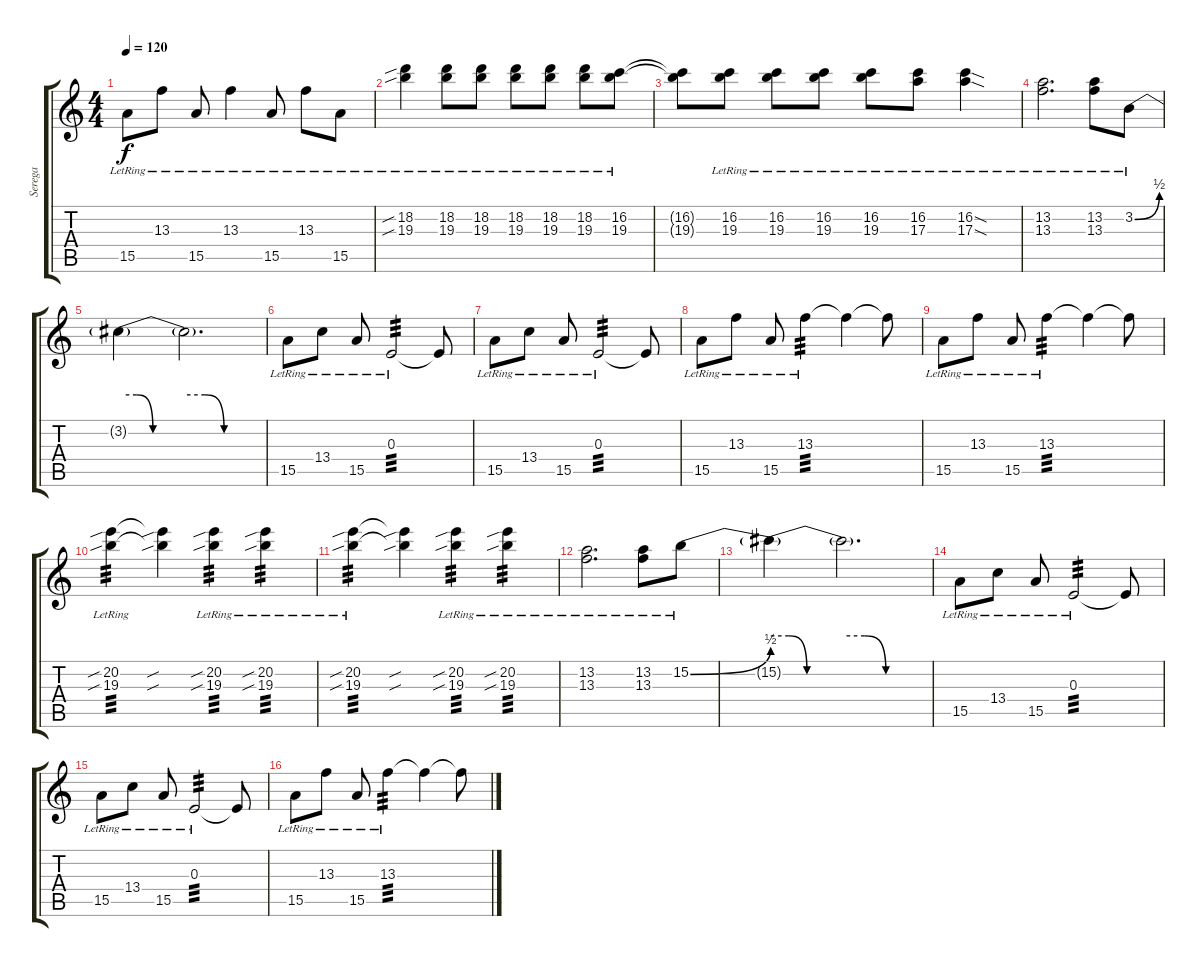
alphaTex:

\track ("Serega" "Serega") {instrument distortionguitar}
\staff {score tabs}
\tuning (Db4 Ab3 E3 B2 Gb2 Db2) {hide}
\ts (4 4)
\tempo 120
\clef g2
\ks c
15.5{lr}.8{dy f} 13.3{lr}.8 15.5{lr}.8 13.3{lr}.4 15.5{lr}.8 13.3{lr}.8 15.5{lr}.8 |
(18.2{sib lr} 19.3{sib lr}).4 (18.2{lr} 19.3{lr}).8 (18.2{lr} 19.3{lr}).8 (18.2{lr} 19.3{lr}).8 (18.2{lr} 19.3{lr}).8 (18.2{lr} 19.3{lr}).8 (16.2{lr} 19.3{lr}).8 |
(16.2{t} 19.3{t}).8 (16.2{lr} 19.3{lr}).8 (16.2{lr} 19.3{lr}).8 (16.2{lr} 19.3{lr}).8 (16.2{lr} 19.3{lr}).8 (16.2{lr} 17.3).8 (16.2{sod lr} 17.3{sod lr}).4 |
(13.2{lr} 13.3{lr}).2{d} (13.2{lr} 13.3{lr}).8 3.2{be (bend 0 0 60 2) lr}.8 |
3.2{be (custom 0 4 15 4 30 0 60 0) t}.4 3.2{be (custom 0 4 15 4 30 0 60 0) t}.2{d} |
15.5{lr}.8 13.4{lr}.8 15.5{lr}.8 0.3{lr}.2{tp 3} 0.3{t}.8 |
15.5{lr}.8 13.4{lr}.8 15.5{lr}.8 0.3{lr}.2{tp 3} 0.3{t}.8 |
15.5{lr}.8 13.3{lr}.8 15.5{lr}.8 13.3{lr}.4{tp 3} 13.3{t}.4 13.3{t}.8 |
15.5{lr}.8 13.3{lr}.8 15.5{lr}.8 13.3{lr}.4{tp 3} 13.3{t}.4 13.3{t}.8 |
(20.2{sib lr} 19.3{sib lr}).4{tp 3} (20.2{sib t} 19.3{sib t}).4 (20.2{sib lr} 19.3{sib lr}).4{tp 3} (20.2{sib lr} 19.3{sib lr}).4{tp 3} |
(20.2{sib lr} 19.3{sib lr}).4{tp 3} (20.2{sib t} 19.3{sib t}).4 (20.2{sib lr} 19.3{sib lr}).4{tp 3} (20.2{sib lr} 19.3{sib lr}).4{tp 3} |
(13.2{lr} 13.3{lr}).2{d} (13.2{lr} 13.3{lr}).8 15.2{be (bend 0 0 60 2) lr}.8 |
15.2{be (custom 0 4 15 4 30 0 60 0) t}.4 15.2{be (custom 0 4 15 4 30 0 60 0) t}.2{d} |
15.5{lr}.8 13.4{lr}.8 15.5{lr}.8 0.3{lr}.2{tp 3} 0.3{t}.8 |
15.5{lr}.8 13.4{lr}.8 15.5{lr}.8 0.3{lr}.2{tp 3} 0.3{t}.8 |
15.5{lr}.8 13.3{lr}.8 15.5{lr}.8 13.3{lr}.4{tp 3} 13.3{t}.4 13.3{t}.8
